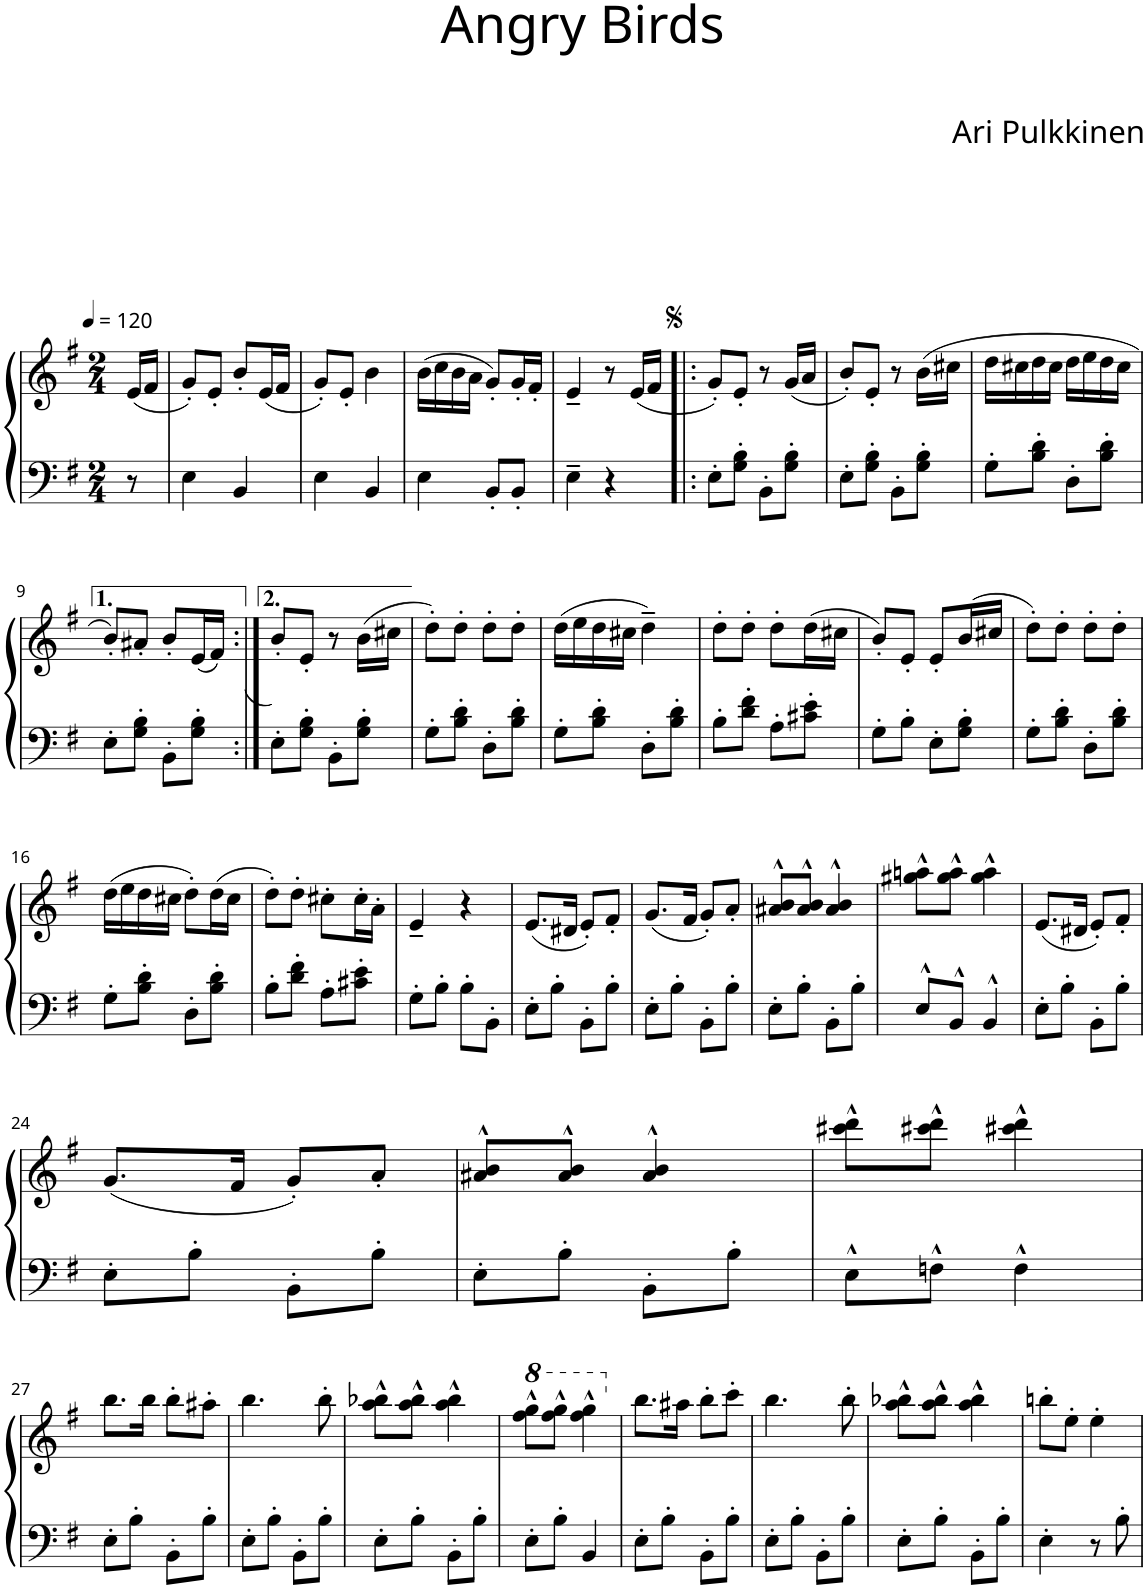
**kern	**kern
*part1	*part1
*staff2	*staff1
*I"Piano	*
*I'Pno.	*
*clefF4	*clefG2
*k[f#]	*k[f#]
*M2/4	*M2/4
*MM120	*MM120
=1	=1
8r	(16e/LL
.	16f#/JJ
=2	=2
4E\	8g'/L)
.	8e'/J
4BB/	8b'/L
.	(16e/L
.	16f#/JJ
=3	=3
4E\	8g'/L)
.	8e'/J
4BB/	4b\
=4	=4
4E\	(16b\LL
.	16cc\
.	16b\
.	16a\JJ
8BB'/L	8g'/L)
8BB'/J	16g'/L
.	16f#'/JJ
=5	=5
4E~\	4e~/
4r	8r
.	(16e/LL
.	16f#/JJ
=6!|:	=6!|:
8E'\L	8g'/L)
8G\' 8B\'J	8e'/J
8BB'\L	8r
8G\' 8B\'J	(16g/LL
.	16a/JJ
=7	=7
8E'\L	8b'/L)
8G\' 8B\'J	8e'/J
8BB'\L	8r
8G\' 8B\'J	(16b\LL
.	16cc#X\JJ
=8	=8
8G'\L	16dd\LL
.	16cc#X\
8B\' 8d\'J	16dd\
.	16cc#\JJ
8D'\L	16dd\LL
.	16ee\
8B\' 8d\'J	16dd\
.	16cc#\JJ
!!LO:LB:g=z
=9	=9
8E'\L	8b'/L)
8G\' 8B\'J	8a#X'/J
8BB'\L	8b'/L
8G\' 8B\'J	(16e/L
.	16f#/JJ)
=10:|!	=10:|!
8E'\L	(8b'/L
8G\' 8B\'J	8e'/J)
8BB'\L	8r
8G\' 8B\'J	(16b\LL
.	16cc#X\JJ
=11	=11
8G'\L	8dd'\L)
8B\' 8d\'J	8dd'\J
8D'\L	8dd'\L
8B\' 8d\'J	8dd'\J
=12	=12
8G'\L	(16dd\LL
.	16ee\
8B\' 8d\'J	16dd\
.	16cc#X\JJ
8D'\L	4dd~\)
8B\' 8d\'J	.
=13	=13
8B'\L	8dd'\L
8d\' 8f#\'J	8dd'\J
8A'\L	8dd'\L
8c#X\' 8e\'J	(16dd\L
.	16cc#X\JJ
=14	=14
8G'\L	8b'/L)
8B'\J	8e'/J
8E'\L	8e'/L
8G\' 8B\'J	(16b/L
.	16cc#X/JJ
=15	=15
8G'\L	8dd'\L)
8B\' 8d\'J	8dd'\J
8D'\L	8dd'\L
8B\' 8d\'J	8dd'\J
!!LO:LB:g=z
=16	=16
8G'\L	(16dd\LL
.	16ee\
8B\' 8d\'J	16dd\
.	16cc#X\JJ
8D'\L	8dd'\L)
8B\' 8d\'J	(16dd\L
.	16cc#\JJ
=17	=17
8B'\L	8dd'\L)
8d\' 8f#\'J	8dd'\J
8A'\L	8cc#X'\L
8c#X\' 8e\'J	16cc#'\L
.	16a'\JJ
=18	=18
8G'\L	4e~/
8B'\J	.
8B'\L	4r
8BB'\J	.
=19	=19
8E'\L	(8.e/L
8B'\J	.
.	16d#X/Jk
8BB'\L	8e'/L)
8B'\J	8f#'/J
=20	=20
8E'\L	(8.g/L
8B'\J	.
.	16f#/Jk
8BB'\L	8g'/L)
8B'\J	8a'/J
=21	=21
8E'\L	8a#X/^^ 8b/^^L
8B'\J	8a#/^^ 8b/^^J
8BB'\L	4a#/^^ 4b/^^
8B'\J	.
=22	=22
8E^^/L	8gg#X\^^ 8aan\^^L
8BB^^/J	8gg#\^^ 8aa\^^J
4BB^^/	4gg#\^^ 4aa\^^
=23	=23
8E'\L	(8.e/L
8B'\J	.
.	16d#X/Jk
8BB'\L	8e'/L)
8B'\J	8f#'/J
!!LO:LB:g=z
=24	=24
8E'\L	(8.g/L
8B'\J	.
.	16f#/Jk
8BB'\L	8g'/L)
8B'\J	8a'/J
=25	=25
8E'\L	8a#X/^^ 8b/^^L
8B'\J	8a#/^^ 8b/^^J
8BB'\L	4a#/^^ 4b/^^
8B'\J	.
=26	=26
8E^^\L	8ccc#X\^^ 8ddd\^^L
8Fn^^\J	8ccc#X\^^ 8ddd\^^J
4F^^\	4ccc#X\^^ 4ddd\^^
!!LO:LB:g=z
=27	=27
8E'\L	8.bb\L
8B'\J	.
.	16bb\Jk
8BB'\L	8bb'\L
8B'\J	8aa#X'\J
=28	=28
8E'\L	4.bb\
8B'\J	.
8BB'\L	.
8B'\J	8bb'\
=29	=29
8E'\L	8aa\^^ 8bb-X\^^L
8B'\J	8aa\^^ 8bb-\^^J
8BB'\L	4aa\^^ 4bb-\^^
8B'\J	.
=30	=30
*	*8va
8E'\L	8fff#\^^ 8ggg\^^L
8B'\J	8fff#\^^ 8ggg\^^J
4BB/	4fff#\^^ 4ggg\^^
=31	=31
*	*X8va
8E'\L	8.bb\L
8B'\J	.
.	16aa#X\Jk
8BB'\L	8bb'\L
8B'\J	8ccc'\J
=32	=32
8E'\L	4.bb\
8B'\J	.
8BB'\L	.
8B'\J	8bb'\
=33	=33
8E'\L	8aa\^^ 8bb-X\^^L
8B'\J	8aa\^^ 8bb-\^^J
8BB'\L	4aa\^^ 4bb-\^^
8B'\J	.
=34	=34
4E'\	8bbn'\L
.	8ee'\J
8r	4ee'\
8B'\	.
=	=
*-	*-
